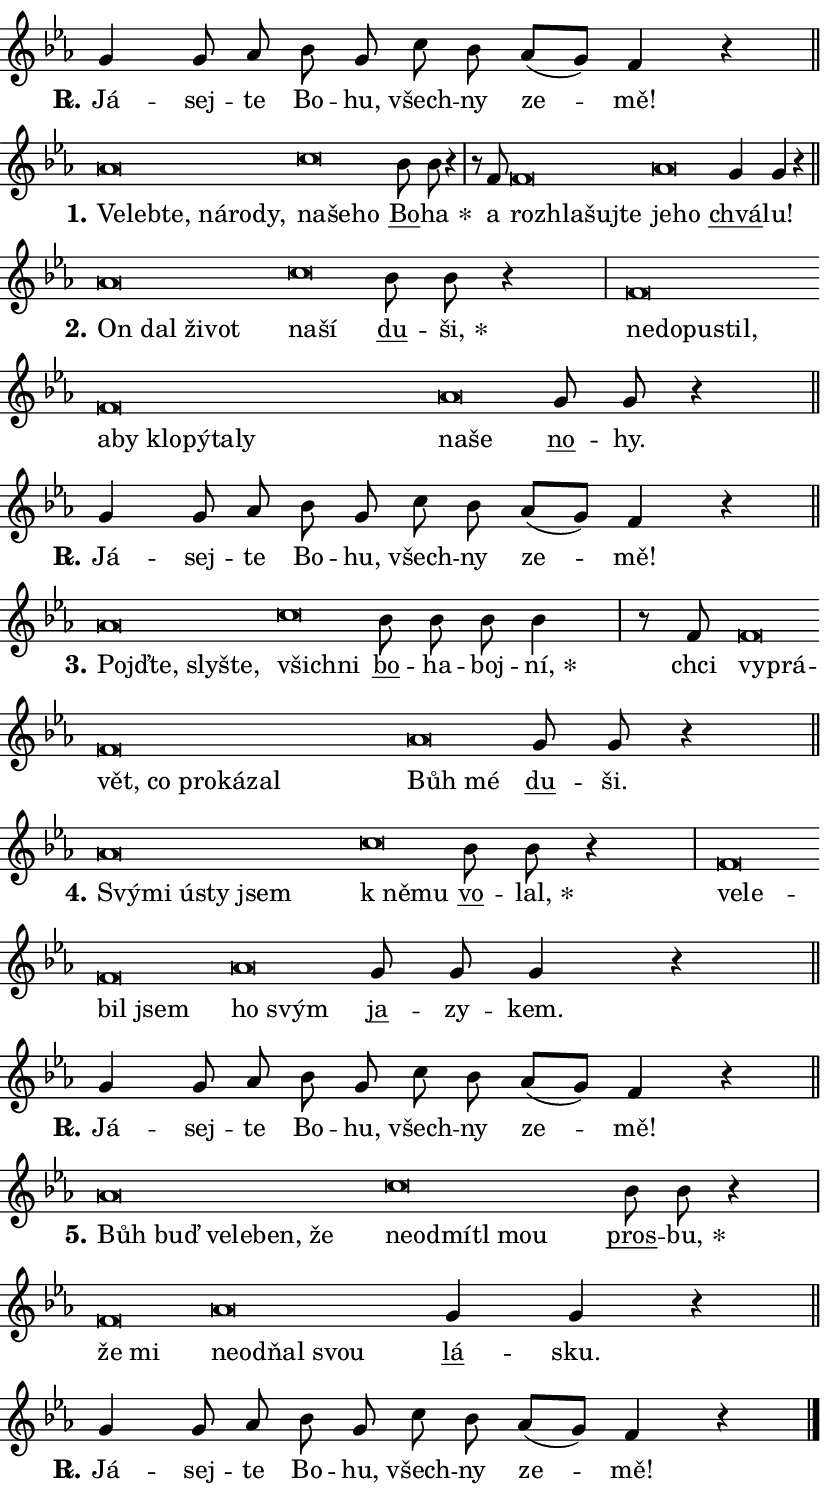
\version "2.24.0"
\header { tagline = "" }
\paper {
  indent = 0\cm
  top-margin = 0\cm
  right-margin = 0.13\cm % to fit lyric hyphens
  bottom-margin = 0\cm
  left-margin = 0\cm
  paper-width = 14\cm
  page-breaking = #ly:one-page-breaking
  system-system-spacing.basic-distance = #11
  score-system-spacing.basic-distance = #11
  ragged-last = ##f
}


%% Author: Thomas Morley
%% https://lists.gnu.org/archive/html/lilypond-user/2020-05/msg00002.html
#(define (line-position grob)
"Returns position of @var[grob} in current system:
   @code{'start}, if at first time-step
   @code{'end}, if at last time-step
   @code{'middle} otherwise
"
  (let* ((col (ly:item-get-column grob))
         (ln (ly:grob-object col 'left-neighbor))
         (rn (ly:grob-object col 'right-neighbor))
         (col-to-check-left (if (ly:grob? ln) ln col))
         (col-to-check-right (if (ly:grob? rn) rn col))
         (break-dir-left
           (and
             (ly:grob-property col-to-check-left 'non-musical #f)
             (ly:item-break-dir col-to-check-left)))
         (break-dir-right
           (and
             (ly:grob-property col-to-check-right 'non-musical #f)
             (ly:item-break-dir col-to-check-right))))
        (cond ((eqv? 1 break-dir-left) 'start)
              ((eqv? -1 break-dir-right) 'end)
              (else 'middle))))

#(define (tranparent-at-line-position vctor)
  (lambda (grob)
  "Relying on @code{line-position} select the relevant enry from @var{vctor}.
Used to determine transparency,"
    (case (line-position grob)
      ((end) (not (vector-ref vctor 0)))
      ((middle) (not (vector-ref vctor 1)))
      ((start) (not (vector-ref vctor 2))))))

noteHeadBreakVisibility =
#(define-music-function (break-visibility)(vector?)
"Makes @code{NoteHead}s transparent relying on @var{break-visibility}"
#{
  \override NoteHead.transparent =
    #(tranparent-at-line-position break-visibility)
#})

#(define delete-ledgers-for-transparent-note-heads
  (lambda (grob)
    "Reads whether a @code{NoteHead} is transparent.
If so this @code{NoteHead} is removed from @code{'note-heads} from
@var{grob}, which is supposed to be @code{LedgerLineSpanner}.
As a result ledgers are not printed for this @code{NoteHead}"
    (let* ((nhds-array (ly:grob-object grob 'note-heads))
           (nhds-list
             (if (ly:grob-array? nhds-array)
                 (ly:grob-array->list nhds-array)
                 '()))
           ;; Relies on the transparent-property being done before
           ;; Staff.LedgerLineSpanner.after-line-breaking is executed.
           ;; This is fragile ...
           (to-keep
             (remove
               (lambda (nhd)
                 (ly:grob-property nhd 'transparent #f))
               nhds-list)))
      ;; TODO find a better method to iterate over grob-arrays, similiar
      ;; to filter/remove etc for lists
      ;; For now rebuilt from scratch
      (set! (ly:grob-object grob 'note-heads)  '())
      (for-each
        (lambda (nhd)
          (ly:pointer-group-interface::add-grob grob 'note-heads nhd))
        to-keep))))

squashNotes = {
  \override NoteHead.X-extent = #'(-0.2 . 0.2)
  \override NoteHead.Y-extent = #'(-0.75 . 0)
  \override NoteHead.stencil =
    #(lambda (grob)
       (let ((pos (ly:grob-property grob 'staff-position)))
         (begin
           (if (< pos -7) (display "ERROR: Lower brevis then expected\n") (display ""))
           (if (<= pos -6) ly:text-interface::print ly:note-head::print))))
}
unSquashNotes = {
  \revert NoteHead.X-extent
  \revert NoteHead.Y-extent
  \revert NoteHead.stencil
}

hideNotes = \noteHeadBreakVisibility #begin-of-line-visible
unHideNotes = \noteHeadBreakVisibility #all-visible

% work-around for resetting accidentals
% https://lilypond.org/doc/v2.23/Documentation/notation/displaying-rhythms#unmetered-music
cadenzaMeasure = {
  \cadenzaOff
  \partial 1024 s1024
  \cadenzaOn
}

#(define-markup-command (accent layout props text) (markup?)
  "Underline accented syllable"
  (interpret-markup layout props
    #{\markup \override #'(offset . 4.3) \underline { #text }#}))

responsum = \markup \concat {
  "R" \hspace #-1.05 \path #0.1 #'((moveto 0 0.07) (lineto 0.9 0.8)) \hspace #0.05 "."
}

spaceSize = #0.6828661417322834 % exact space size for TeX Gyre Schola

\layout {
  \context {
    \Staff
    \remove "Time_signature_engraver"
    \override LedgerLineSpanner.after-line-breaking = #delete-ledgers-for-transparent-note-heads
  }
  \context {
    \Lyrics {
      \override LyricSpace.minimum-distance = \spaceSize
      \override LyricText.font-name = #"TeX Gyre Schola"
      \override LyricText.font-size = 1
      \override StanzaNumber.font-name = #"TeX Gyre Schola Bold"
      \override StanzaNumber.font-size = 1
    }
  }
  \context {
    \Score 
    \override NoteHead.text =
      #(lambda (grob) 
        (let ((pos (ly:grob-property grob 'staff-position)))
          #{\markup {
            \combine
              \halign #-0.55 \raise #(if (= pos -6) 0 0.5) \override #'(thickness . 2) \draw-line #'(3.2 . 0)
              \musicglyph "noteheads.sM1"
          }#}))
  }
}

% magnetic-lyrics.ily
%
%   written by
%     Jean Abou Samra <jean@abou-samra.fr>
%     Werner Lemberg <wl@gnu.org>
%
%   adapted by
%     Jiri Hon <jiri.hon@gmail.com>
%
% Version 2022-Apr-15

% https://www.mail-archive.com/lilypond-user@gnu.org/msg149350.html

#(define (Left_hyphen_pointer_engraver context)
   "Collect syllable-hyphen-syllable occurrences in lyrics and store
them in properties.  This engraver only looks to the left.  For
example, if the lyrics input is @code{foo -- bar}, it does the
following.

@itemize @bullet
@item
Set the @code{text} property of the @code{LyricHyphen} grob between
@q{foo} and @q{bar} to @code{foo}.

@item
Set the @code{left-hyphen} property of the @code{LyricText} grob with
text @q{foo} to the @code{LyricHyphen} grob between @q{foo} and
@q{bar}.
@end itemize

Use this auxiliary engraver in combination with the
@code{lyric-@/text::@/apply-@/magnetic-@/offset!} hook."
   (let ((hyphen #f)
         (text #f))
     (make-engraver
      (acknowledgers
       ((lyric-syllable-interface engraver grob source-engraver)
        (set! text grob)))
      (end-acknowledgers
       ((lyric-hyphen-interface engraver grob source-engraver)
        ;(when (not (grob::has-interface grob 'lyric-space-interface))
          (set! hyphen grob)));)
      ((stop-translation-timestep engraver)
       (when (and text hyphen)
         (ly:grob-set-object! text 'left-hyphen hyphen))
       (set! text #f)
       (set! hyphen #f)))))

#(define (lyric-text::apply-magnetic-offset! grob)
   "If the space between two syllables is less than the value in
property @code{LyricText@/.details@/.squash-threshold}, move the right
syllable to the left so that it gets concatenated with the left
syllable.

Use this function as a hook for
@code{LyricText@/.after-@/line-@/breaking} if the
@code{Left_@/hyphen_@/pointer_@/engraver} is active."
   (let ((hyphen (ly:grob-object grob 'left-hyphen #f)))
     (when hyphen
       (let ((left-text (ly:spanner-bound hyphen LEFT)))
         (when (grob::has-interface left-text 'lyric-syllable-interface)
           (let* ((common (ly:grob-common-refpoint grob left-text X))
                  (this-x-ext (ly:grob-extent grob common X))
                  (left-x-ext
                   (begin
                     ;; Trigger magnetism for left-text.
                     (ly:grob-property left-text 'after-line-breaking)
                     (ly:grob-extent left-text common X)))
                  ;; `delta` is the gap width between two syllables.
                  (delta (- (interval-start this-x-ext)
                            (interval-end left-x-ext)))
                  (details (ly:grob-property grob 'details))
                  (threshold (assoc-get 'squash-threshold details 0.2)))
             (when (< delta threshold)
               (let* (;; We have to manipulate the input text so that
                      ;; ligatures crossing syllable boundaries are not
                      ;; disabled.  For languages based on the Latin
                      ;; script this is essentially a beautification.
                      ;; However, for non-Western scripts it can be a
                      ;; necessity.
                      (lt (ly:grob-property left-text 'text))
                      (rt (ly:grob-property grob 'text))
                      (is-space (grob::has-interface hyphen 'lyric-space-interface))
                      (space (if is-space " " ""))
                      (extra-delta (if is-space spaceSize 0))
                      ;; Append new syllable.
                      (ltrt-space (if (and (string? lt) (string? rt))
                                (string-append lt space rt)
                                (make-concat-markup (list lt space rt))))
                      ;; Right-align `ltrt` to the right side.
                      (ltrt-space-markup (grob-interpret-markup
                               grob
                               (make-translate-markup
                                (cons (interval-length this-x-ext) 0)
                                (make-right-align-markup ltrt-space)))))
                 (begin
                   ;; Don't print `left-text`.
                   (ly:grob-set-property! left-text 'stencil #f)
                   ;; Set text and stencil (which holds all collected
                   ;; syllables so far) and shift it to the left.
                   (ly:grob-set-property! grob 'text ltrt-space)
                   (ly:grob-set-property! grob 'stencil ltrt-space-markup)
                   (ly:grob-translate-axis! grob (- (- delta extra-delta)) X))))))))))


#(define (lyric-hyphen::displace-bounds-first grob)
   ;; Make very sure this callback isn't triggered too early.
   (let ((left (ly:spanner-bound grob LEFT))
         (right (ly:spanner-bound grob RIGHT)))
     (ly:grob-property left 'after-line-breaking)
     (ly:grob-property right 'after-line-breaking)
     (ly:lyric-hyphen::print grob)))

squashThreshold = #0.4

\layout {
  \context {
    \Lyrics
    \consists #Left_hyphen_pointer_engraver
    \override LyricText.after-line-breaking =
      #lyric-text::apply-magnetic-offset!
    \override LyricHyphen.stencil = #lyric-hyphen::displace-bounds-first
    \override LyricText.details.squash-threshold = \squashThreshold
    \override LyricHyphen.minimum-distance = 0
    \override LyricHyphen.minimum-length = \squashThreshold
  }
}

squashText = \override LyricText.details.squash-threshold = 9999
unSquashText = \override LyricText.details.squash-threshold = \squashThreshold

leftText = \override LyricText.self-alignment-X = #LEFT
unLeftText = \revert LyricText.self-alignment-X

starOffset = #(lambda (grob) 
                (let ((x_offset (ly:self-alignment-interface::aligned-on-x-parent grob)))
                  (if (= x_offset 0) 0 (+ x_offset 1.2))))

star = #(define-music-function (syllable)(string?)
"Append star separator at the end of a syllable"
#{
  \once \override LyricText.X-offset = #starOffset
  \lyricmode { \markup {
    #syllable
    \override #'((font-name . "TeX Gyre Schola Bold")) \hspace #0.2 \lower #0.65 \larger "*"
  } }
#})

starAccent = #(define-music-function (syllable)(string?)
"Append star separator at the end of a syllable and make accent"
#{
  \once \override LyricText.X-offset = #starOffset
  \lyricmode { \markup {
    \accent #syllable
    \override #'((font-name . "TeX Gyre Schola Bold")) \hspace #0.2 \lower #0.65 \larger "*"
  } }
#})

breath = #(define-music-function (syllable)(string?)
"Append breathing indicator at the end of a syllable"
#{
  \lyricmode { \markup { #syllable "+" } }
#})

optionalBreath = #(define-music-function (syllable)(string?)
"Append optional breathing indicator at the end of a syllable"
#{
  \lyricmode { \markup { #syllable "(+)" } }
#})


\score {
    <<
        \new Voice = "melody" { \cadenzaOn \key es \major \relative { g'4 g8 as bes g \bar "" c bes \bar "" as[( g)] f4 r \cadenzaMeasure \bar "||" \break } }
        \new Lyrics \lyricsto "melody" { \lyricmode { \set stanza = \responsum
Já -- sej -- te Bo -- hu, všech -- ny ze -- mě! } }
    >>
    \layout {}
}

\score {
    <<
        \new Voice = "melody" { \cadenzaOn \key es \major \relative { \squashNotes as'\breve*1/16 \hideNotes \breve*1/16 \bar "" \breve*1/16 \bar "" \breve*1/16 \bar "" \breve*1/16 \breve*1/16 \bar "" \unHideNotes \unSquashNotes \squashNotes c\breve*1/16 \hideNotes \breve*1/16 \breve*1/16 \bar "" \unHideNotes \unSquashNotes \bar "" bes8 bes r4 \cadenzaMeasure \bar "|" r8 f8 \squashNotes f\breve*1/16 \hideNotes \breve*1/16 \bar "" \breve*1/16 \breve*1/16 \bar "" \unHideNotes \unSquashNotes \squashNotes as\breve*1/16 \hideNotes \breve*1/16 \bar "" \unHideNotes \unSquashNotes \bar "" g4 g r \cadenzaMeasure \bar "||" \break } }
        \new Lyrics \lyricsto "melody" { \lyricmode { \set stanza = "1."
\leftText Ve -- \squashText leb -- te, ná -- ro -- dy, \unSquashText na -- \squashText še -- ho \unLeftText \unSquashText \markup \accent Bo -- \star ha a \leftText roz -- \squashText hla -- šuj -- te \unSquashText je -- \squashText ho \unLeftText \unSquashText \markup \accent chvá -- lu! } }
    >>
    \layout {}
}

\score {
    <<
        \new Voice = "melody" { \cadenzaOn \key es \major \relative { \squashNotes as'\breve*1/16 \hideNotes \breve*1/16 \bar "" \breve*1/16 \breve*1/16 \bar "" \unHideNotes \unSquashNotes \squashNotes c\breve*1/16 \hideNotes \breve*1/16 \bar "" \unHideNotes \unSquashNotes \bar "" bes8 bes r4 \cadenzaMeasure \bar "|" \squashNotes f\breve*1/16 \hideNotes \breve*1/16 \bar "" \breve*1/16 \bar "" \breve*1/16 \bar "" \breve*1/16 \bar "" \breve*1/16 \bar "" \breve*1/16 \bar "" \breve*1/16 \bar "" \breve*1/16 \breve*1/16 \bar "" \unHideNotes \unSquashNotes \squashNotes as\breve*1/16 \hideNotes \breve*1/16 \bar "" \unHideNotes \unSquashNotes \bar "" g8 g r4 \cadenzaMeasure \bar "||" \break } }
        \new Lyrics \lyricsto "melody" { \lyricmode { \set stanza = "2."
\leftText On \squashText dal ži -- vot \unSquashText na -- \squashText ší \unLeftText \unSquashText \markup \accent du -- \star ši, \leftText ne -- \squashText do -- pu -- stil, a -- by klo -- pý -- ta -- ly \unSquashText na -- \squashText še \unLeftText \unSquashText \markup \accent no -- hy. } }
    >>
    \layout {}
}

\score {
    <<
        \new Voice = "melody" { \cadenzaOn \key es \major \relative { g'4 g8 as bes g \bar "" c bes \bar "" as[( g)] f4 r \cadenzaMeasure \bar "||" \break } }
        \new Lyrics \lyricsto "melody" { \lyricmode { \set stanza = \responsum
Já -- sej -- te Bo -- hu, všech -- ny ze -- mě! } }
    >>
    \layout {}
}

\score {
    <<
        \new Voice = "melody" { \cadenzaOn \key es \major \relative { \squashNotes as'\breve*1/16 \hideNotes \breve*1/16 \bar "" \breve*1/16 \breve*1/16 \bar "" \unHideNotes \unSquashNotes \squashNotes c\breve*1/16 \hideNotes \breve*1/16 \bar "" \unHideNotes \unSquashNotes \bar "" bes8 bes bes bes4 \cadenzaMeasure \bar "|" r8 f8 \squashNotes f\breve*1/16 \hideNotes \breve*1/16 \bar "" \breve*1/16 \bar "" \breve*1/16 \bar "" \breve*1/16 \bar "" \breve*1/16 \breve*1/16 \bar "" \unHideNotes \unSquashNotes \squashNotes as\breve*1/16 \hideNotes \breve*1/16 \bar "" \unHideNotes \unSquashNotes \bar "" g8 g r4 \cadenzaMeasure \bar "||" \break } }
        \new Lyrics \lyricsto "melody" { \lyricmode { \set stanza = "3."
\leftText Pojď -- \squashText te, sly -- šte, \unSquashText všich -- \squashText ni \unLeftText \unSquashText \markup \accent bo -- ha -- boj -- \star ní, chci \leftText vy -- \squashText prá -- vět, co pro -- ká -- zal \unSquashText Bůh \squashText mé \unLeftText \unSquashText \markup \accent du -- ši. } }
    >>
    \layout {}
}

\score {
    <<
        \new Voice = "melody" { \cadenzaOn \key es \major \relative { \squashNotes as'\breve*1/16 \hideNotes \breve*1/16 \bar "" \breve*1/16 \bar "" \breve*1/16 \breve*1/16 \bar "" \unHideNotes \unSquashNotes \squashNotes c\breve*1/16 \hideNotes \breve*1/16 \bar "" \unHideNotes \unSquashNotes \bar "" bes8 bes r4 \cadenzaMeasure \bar "|" \squashNotes f\breve*1/16 \hideNotes \breve*1/16 \bar "" \breve*1/16 \breve*1/16 \bar "" \unHideNotes \unSquashNotes \squashNotes as\breve*1/16 \hideNotes \breve*1/16 \bar "" \unHideNotes \unSquashNotes \bar "" g8 g g4 r \cadenzaMeasure \bar "||" \break } }
        \new Lyrics \lyricsto "melody" { \lyricmode { \set stanza = "4."
\leftText Svý -- \squashText mi ú -- sty jsem \unSquashText "k ně" -- \squashText mu \unLeftText \unSquashText \markup \accent vo -- \star lal, \leftText ve -- \squashText le -- bil jsem \unSquashText ho \squashText svým \unLeftText \unSquashText \markup \accent ja -- zy -- kem. } }
    >>
    \layout {}
}

\score {
    <<
        \new Voice = "melody" { \cadenzaOn \key es \major \relative { g'4 g8 as bes g \bar "" c bes \bar "" as[( g)] f4 r \cadenzaMeasure \bar "||" \break } }
        \new Lyrics \lyricsto "melody" { \lyricmode { \set stanza = \responsum
Já -- sej -- te Bo -- hu, všech -- ny ze -- mě! } }
    >>
    \layout {}
}

\score {
    <<
        \new Voice = "melody" { \cadenzaOn \key es \major \relative { \squashNotes as'\breve*1/16 \hideNotes \breve*1/16 \bar "" \breve*1/16 \bar "" \breve*1/16 \bar "" \breve*1/16 \breve*1/16 \bar "" \unHideNotes \unSquashNotes \squashNotes c\breve*1/16 \hideNotes \breve*1/16 \bar "" \breve*1/16 \bar "" \breve*1/16 \breve*1/16 \bar "" \unHideNotes \unSquashNotes \bar "" bes8 bes r4 \cadenzaMeasure \bar "|" \squashNotes f\breve*1/16 \hideNotes \breve*1/16 \bar "" \unHideNotes \unSquashNotes \squashNotes as\breve*1/16 \hideNotes \breve*1/16 \bar "" \breve*1/16 \breve*1/16 \bar "" \unHideNotes \unSquashNotes \bar "" g4 g r \cadenzaMeasure \bar "||" \break } }
        \new Lyrics \lyricsto "melody" { \lyricmode { \set stanza = "5."
\leftText Bůh \squashText buď ve -- le -- ben, že \unSquashText ne -- \squashText od -- mí -- tl mou \unLeftText \unSquashText \markup \accent pros -- \star bu, \leftText že \squashText mi \unSquashText ne -- \squashText od -- ňal svou \unLeftText \unSquashText \markup \accent lá -- sku. } }
    >>
    \layout {}
}

\score {
    <<
        \new Voice = "melody" { \cadenzaOn \key es \major \relative { g'4 g8 as bes g \bar "" c bes \bar "" as[( g)] f4 r \cadenzaMeasure \bar "||" \break } \bar "|." }
        \new Lyrics \lyricsto "melody" { \lyricmode { \set stanza = \responsum
Já -- sej -- te Bo -- hu, všech -- ny ze -- mě! } }
    >>
    \layout {}
}
